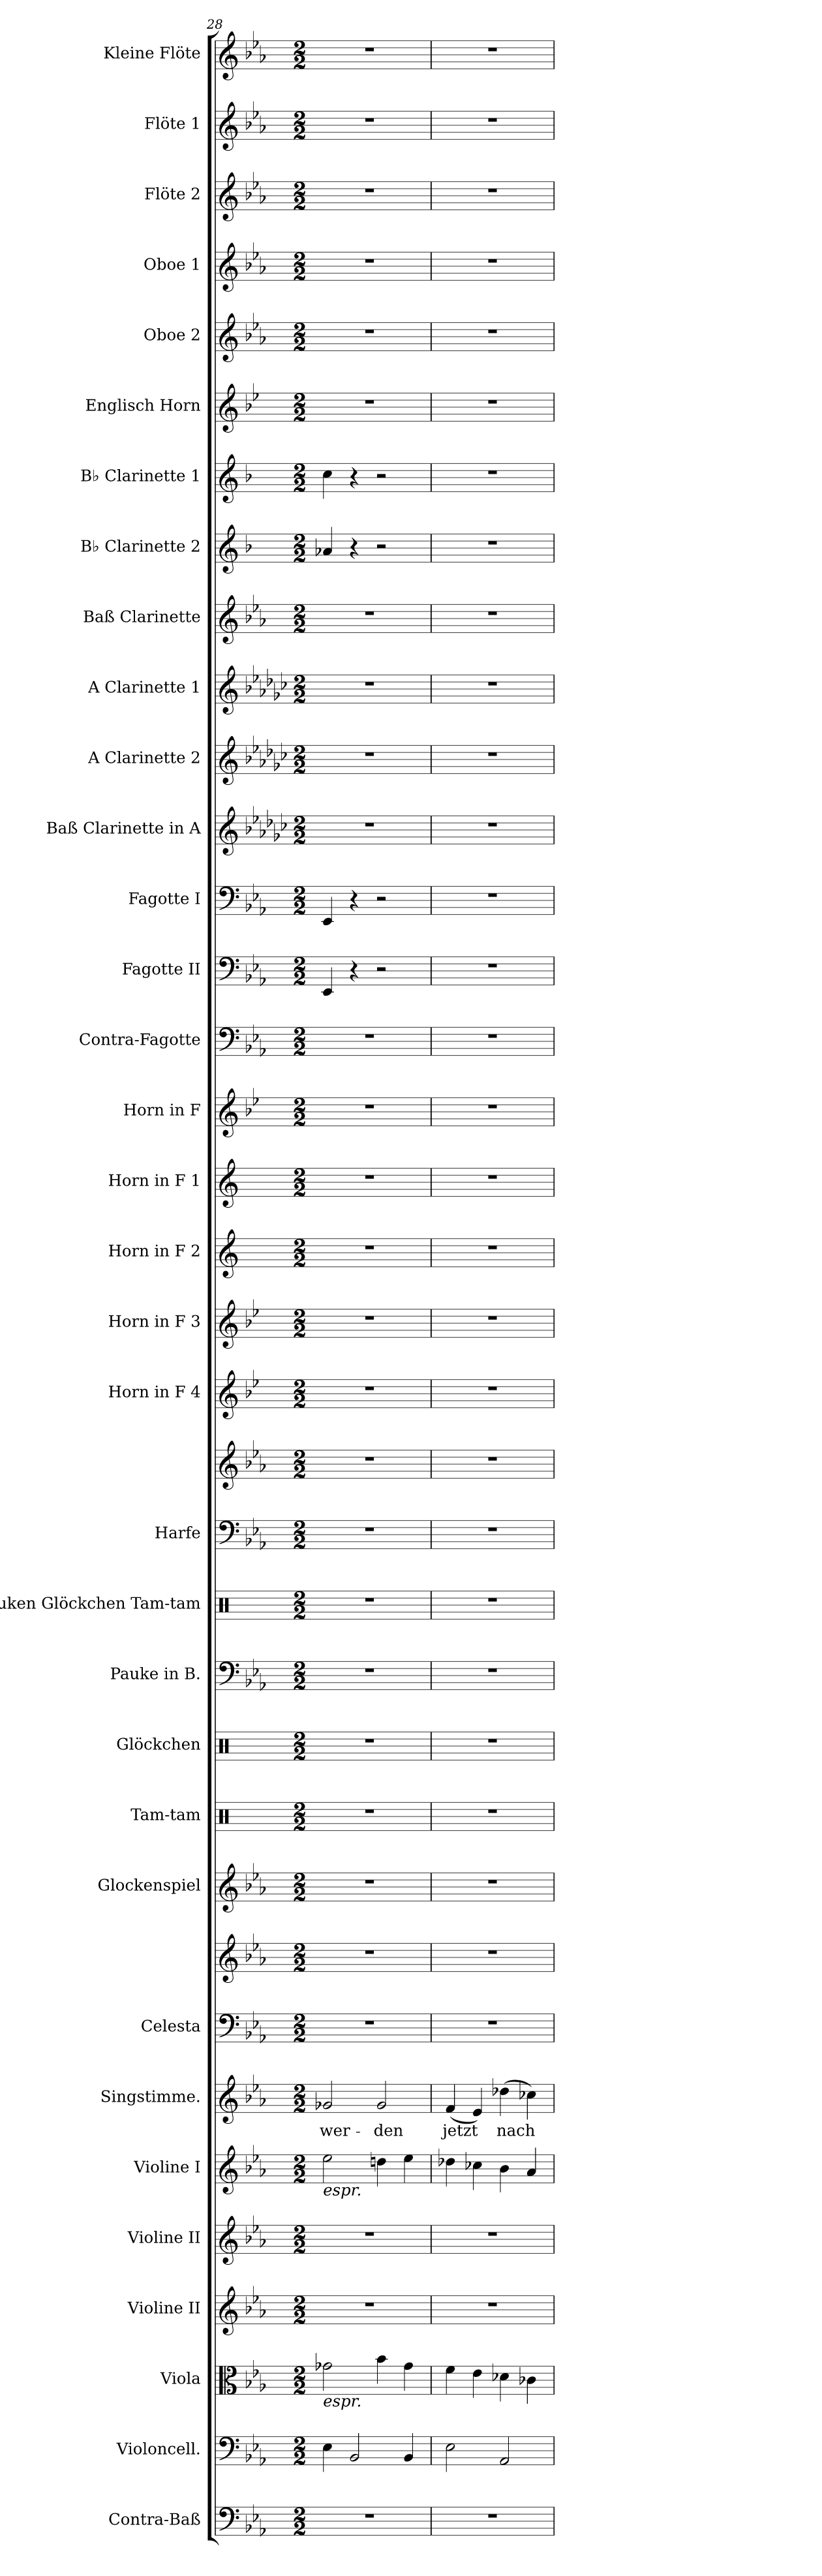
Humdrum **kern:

**kern	**kern	**kern	**kern	**kern	**kern	**kern	**text	**kern	**kern	**kern	**kern	**kern	**kern	**kern	**kern	**kern	**kern	**kern	**kern	**kern	**kern	**kern	**kern	**kern	**kern	**kern	**kern	**kern	**kern	**kern	**kern	**kern	**kern	**kern	**kern	**kern
*part34	*part33	*part32	*part31	*part30	*part29	*part28	*part28	*part27	*part27	*part26	*part25	*part24	*part23	*part22	*part21	*part21	*part20	*part19	*part18	*part17	*part16	*part15	*part14	*part13	*part12	*part11	*part10	*part9	*part8	*part7	*part6	*part5	*part4	*part3	*part2	*part1
*staff36	*staff35	*staff34	*staff33	*staff32	*staff31	*staff30	*staff30	*staff29	*staff28	*staff27	*staff26	*staff25	*staff24	*staff23	*staff22	*staff21	*staff20	*staff19	*staff18	*staff17	*staff16	*staff15	*staff14	*staff13	*staff12	*staff11	*staff10	*staff9	*staff8	*staff7	*staff6	*staff5	*staff4	*staff3	*staff2	*staff1
*I"Contra-Baß	*I"Violoncell.	*I"Viola	*I"Violine II	*I"Violine II	*I"Violine I	*I"Singstimme.	*	*I"Celesta	*	*I"Glockenspiel	*I"Tam-tam	*I"Glöckchen	*I"Pauke in B.	*I"Pauken Glöckchen Tam-tam	*I"Harfe	*	*I"Horn in F 4	*I"Horn in F 3	*I"Horn in F 2	*I"Horn in F 1	*I"Horn in F	*I"Contra-Fagotte	*I"Fagotte II	*I"Fagotte I	*I"Baß Clarinette in A	*I"A Clarinette 2	*I"A Clarinette 1	*I"Baß Clarinette	*I"B♭ Clarinette 2	*I"B♭ Clarinette 1	*I"Englisch Horn	*I"Oboe 2	*I"Oboe 1	*I"Flöte 2	*I"Flöte 1	*I"Kleine Flöte
*I'C.-B.	*I'Vc.	*I'Vla.	*I'Vln. II	*I'Vln. II	*I'Vln. I	*I'Sgst.	*	*I'Cel.	*	*I'Glk.	*I'Tam-tam	*I'Gl.	*I'Pauke	*I'Tam-tam	*I'Hfe.	*	*I'Hn. 4	*I'Hn. 3	*I'Hn. 2	*I'Hn. 1	*	*I'C.-Fg.	*I'Fg. II	*I'Fg. I	*	*I'A Cl. 2	*I'A Cl. 1	*I'B. Cl.	*I'B♭ Cl. 2	*I'B♭ Cl. 1	*I'E. H.	*I'Ob. 2	*I'Ob. 1	*I'Fl. 2	*I'Fl. 1	*I'Kl. Fl.
!!LO:PB:g=z
*clefF4	*clefF4	*clefC3	*clefG2	*clefG2	*clefG2	*clefG2	*	*clefF4	*clefG2	*clefG2	*clefX	*clefX	*clefF4	*clefX	*clefF4	*clefG2	*clefG2	*clefG2	*clefG2	*clefG2	*clefG2	*clefF4	*clefF4	*clefF4	*clefG2	*clefG2	*clefG2	*clefG2	*clefG2	*clefG2	*clefG2	*clefG2	*clefG2	*clefG2	*clefG2	*clefG2
*ITrd7c12	*	*	*	*	*	*	*	*ITrd-7c-12	*ITrd-7c-12	*ITrd-14c-24	*	*	*	*	*	*	*ITrd4c7	*ITrd4c7	*ITrd4c7	*ITrd4c7	*ITrd4c7	*ITrd7c12	*	*	*ITrd2c3	*ITrd2c3	*ITrd2c3	*ITrd8c14	*ITrd1c2	*ITrd1c2	*ITrd4c7	*	*	*	*	*ITrd-7c-12
*k[b-e-a-]	*k[b-e-a-]	*k[b-e-a-]	*k[b-e-a-]	*k[b-e-a-]	*k[b-e-a-]	*k[b-e-a-]	*	*k[b-e-a-]	*k[b-e-a-]	*k[b-e-a-]	*k[]	*k[]	*k[b-e-a-]	*k[]	*k[b-e-a-]	*k[b-e-a-]	*k[b-e-a-]	*k[b-e-a-]	*k[b-]	*k[b-]	*k[b-e-a-]	*k[b-e-a-]	*k[b-e-a-]	*k[b-e-a-]	*k[b-e-a-]	*k[b-e-a-]	*k[b-e-a-]	*k[b-e-a-]	*k[b-e-a-]	*k[b-e-a-]	*k[b-e-a-]	*k[b-e-a-]	*k[b-e-a-]	*k[b-e-a-]	*k[b-e-a-]	*k[b-e-a-]
*M2/2	*M2/2	*M2/2	*M2/2	*M2/2	*M2/2	*M2/2	*	*M2/2	*M2/2	*M2/2	*M2/2	*M2/2	*M2/2	*M2/2	*M2/2	*M2/2	*M2/2	*M2/2	*M2/2	*M2/2	*M2/2	*M2/2	*M2/2	*M2/2	*M2/2	*M2/2	*M2/2	*M2/2	*M2/2	*M2/2	*M2/2	*M2/2	*M2/2	*M2/2	*M2/2	*M2/2
=28	=28	=28	=28	=28	=28	=28	=28	=28	=28	=28	=28	=28	=28	=28	=28	=28	=28	=28	=28	=28	=28	=28	=28	=28	=28	=28	=28	=28	=28	=28	=28	=28	=28	=28	=28	=28
!	!	!	!	!	!LO:TX:b:i:t=espr.	!	!	!	!	!	!	!	!	!	!	!	!	!	!	!	!	!	!	!	!	!	!	!	!	!	!	!	!	!	!	!
!	!	!LO:TX:b:i:t=espr.	!	!	!	!	!	!	!	!	!	!	!	!	!	!	!	!	!	!	!	!	!	!	!	!	!	!	!	!	!	!	!	!	!	!
1r	4E-\	2g-X\	1r	1r	2ee-\	2g-X/	wer-	1r	1r	1r	1r	1r	1r	1r	1r	1r	1r	1r	1r	1r	1r	1r	4EE-/	4EE-/	1r	1r	1r	1r	4g-X/	4b-\	1r	1r	1r	1r	1r	1r
.	2BB-/	.	.	.	.	.	.	.	.	.	.	.	.	.	.	.	.	.	.	.	.	.	4r	4r	.	.	.	.	4r	4r	.	.	.	.	.	.
.	.	4b-\	.	.	4ddn\	2g-/	-den	.	.	.	.	.	.	.	.	.	.	.	.	.	.	.	2r	2r	.	.	.	.	2r	2r	.	.	.	.	.	.
.	4BB-/	4g-\	.	.	4ee-\	.	.	.	.	.	.	.	.	.	.	.	.	.	.	.	.	.	.	.	.	.	.	.	.	.	.	.	.	.	.	.
=29	=29	=29	=29	=29	=29	=29	=29	=29	=29	=29	=29	=29	=29	=29	=29	=29	=29	=29	=29	=29	=29	=29	=29	=29	=29	=29	=29	=29	=29	=29	=29	=29	=29	=29	=29	=29
1r	2E-\	4f\	1r	1r	4dd-X\	(4f/	jetzt	1r	1r	1r	1r	1r	1r	1r	1r	1r	1r	1r	1r	1r	1r	1r	1r	1r	1r	1r	1r	1r	1r	1r	1r	1r	1r	1r	1r	1r
.	.	4e-\	.	.	4cc-X\	4e-/)	.	.	.	.	.	.	.	.	.	.	.	.	.	.	.	.	.	.	.	.	.	.	.	.	.	.	.	.	.	.
.	2AA-/	4d-X\	.	.	4b-\	(4dd-X\	nach	.	.	.	.	.	.	.	.	.	.	.	.	.	.	.	.	.	.	.	.	.	.	.	.	.	.	.	.	.
.	.	4c-X\	.	.	4a-/	4cc-X\)	.	.	.	.	.	.	.	.	.	.	.	.	.	.	.	.	.	.	.	.	.	.	.	.	.	.	.	.	.	.
=	=	=	=	=	=	=	=	=	=	=	=	=	=	=	=	=	=	=	=	=	=	=	=	=	=	=	=	=	=	=	=	=	=	=	=	=
*-	*-	*-	*-	*-	*-	*-	*-	*-	*-	*-	*-	*-	*-	*-	*-	*-	*-	*-	*-	*-	*-	*-	*-	*-	*-	*-	*-	*-	*-	*-	*-	*-	*-	*-	*-	*-
